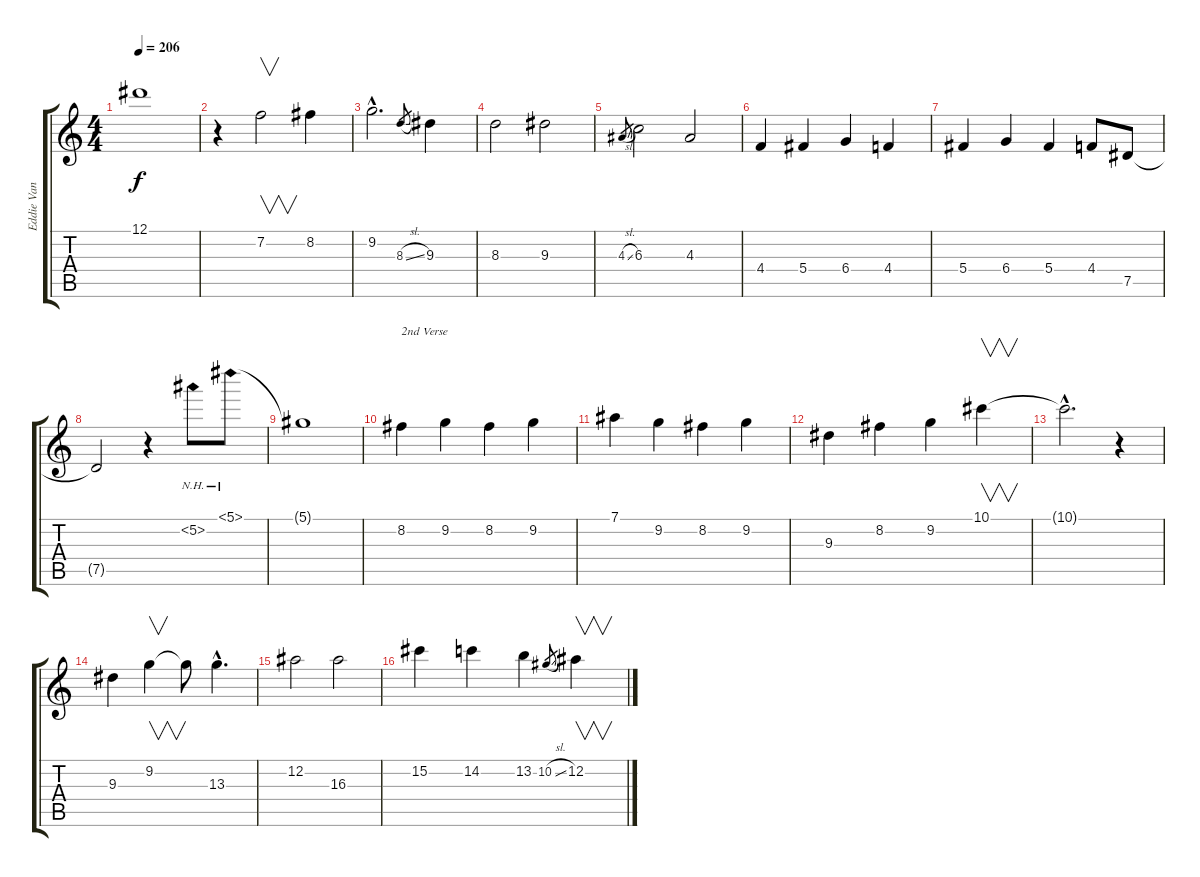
\track ("Eddie Van Halen slide" "Eddie Van ") {instrument electricguitarjazz}
\staff {score tabs}
\tuning (Eb4 Bb3 Gb3 Db3 Ab2 Eb2) {hide}
\ts (4 4)
\tempo 206
\clef g2
\ks c
12.1{t}.1{dy f} |
r.4 7.2.2{v} 8.2.4 |
9.2{hac}.2{d} 8.3{sl}.8{gr} 9.3.4 |
8.3.2 9.3.2 |
4.3{sl}.8{gr} 6.3.2 4.3.2 |
4.4.4 5.4.4 6.4.4 4.4.4 |
5.4.4 6.4.4 5.4.4 4.4.8 7.5.8 |
7.5{t}.2 r.4 5.2{nh}.8 5.1{nh}.8 |
5.1{t}.1 |
8.2.4{txt "2nd Verse"} 9.2.4 8.2.4 9.2.4 |
7.1.4 9.2.4 8.2.4 9.2.4 |
9.3.4 8.2.4 9.2.4 10.1.4{v} |
10.1{hac t}.2{d} r.4 |
9.3.4 9.2.4{v} 9.2{t}.8 13.3{hac}.4{d} |
12.2.2 16.3.2 |
15.2.4 14.2.4 13.2.4 10.2{sl}.8{gr} 12.2.4{v}
